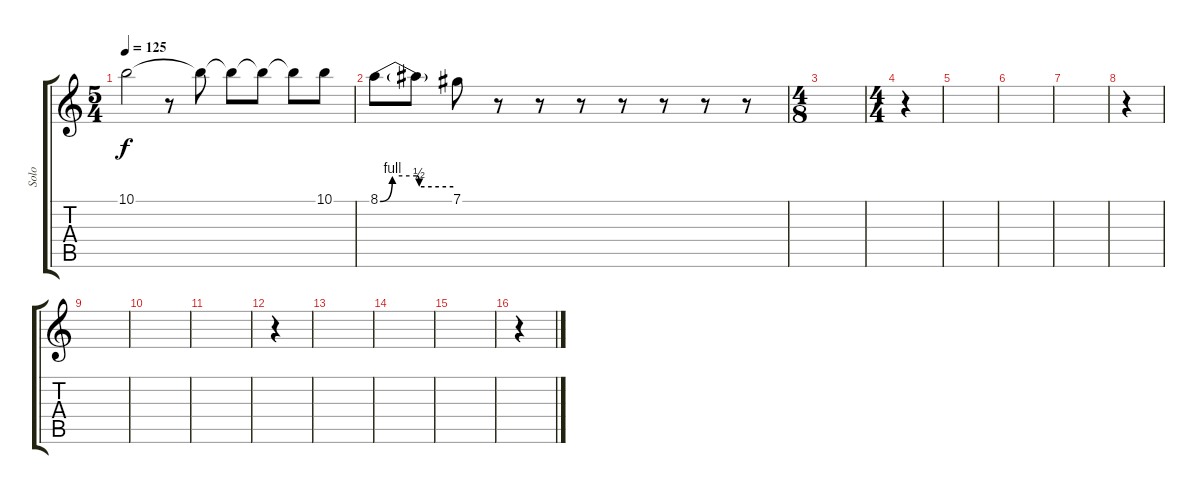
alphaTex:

\track ("Solo" "Solo") {instrument overdrivenguitar}
\staff {score tabs}
\tuning (Db4 Ab3 E3 B2 Gb2 Db2) {hide}
\ts (5 4)
\tempo 125
\clef g2
\ks c
10.1.2{dy f} r.8 10.1{t}.8 10.1{t}.8 10.1{t}.8 10.1{t}.8 10.1.8 |
8.1{be (custom 0 0 10 4 30 4 32 2 60 2)}.8 8.1{t}.8 7.1.8 r.8 r.8 r.8 r.8 r.8 r.8 r.8 |
\ts (4 8)
|
\ts (4 4)
r.4 |
|
|
|
r.4 |
|
|
|
r.4 |
|
|
|
r.4
